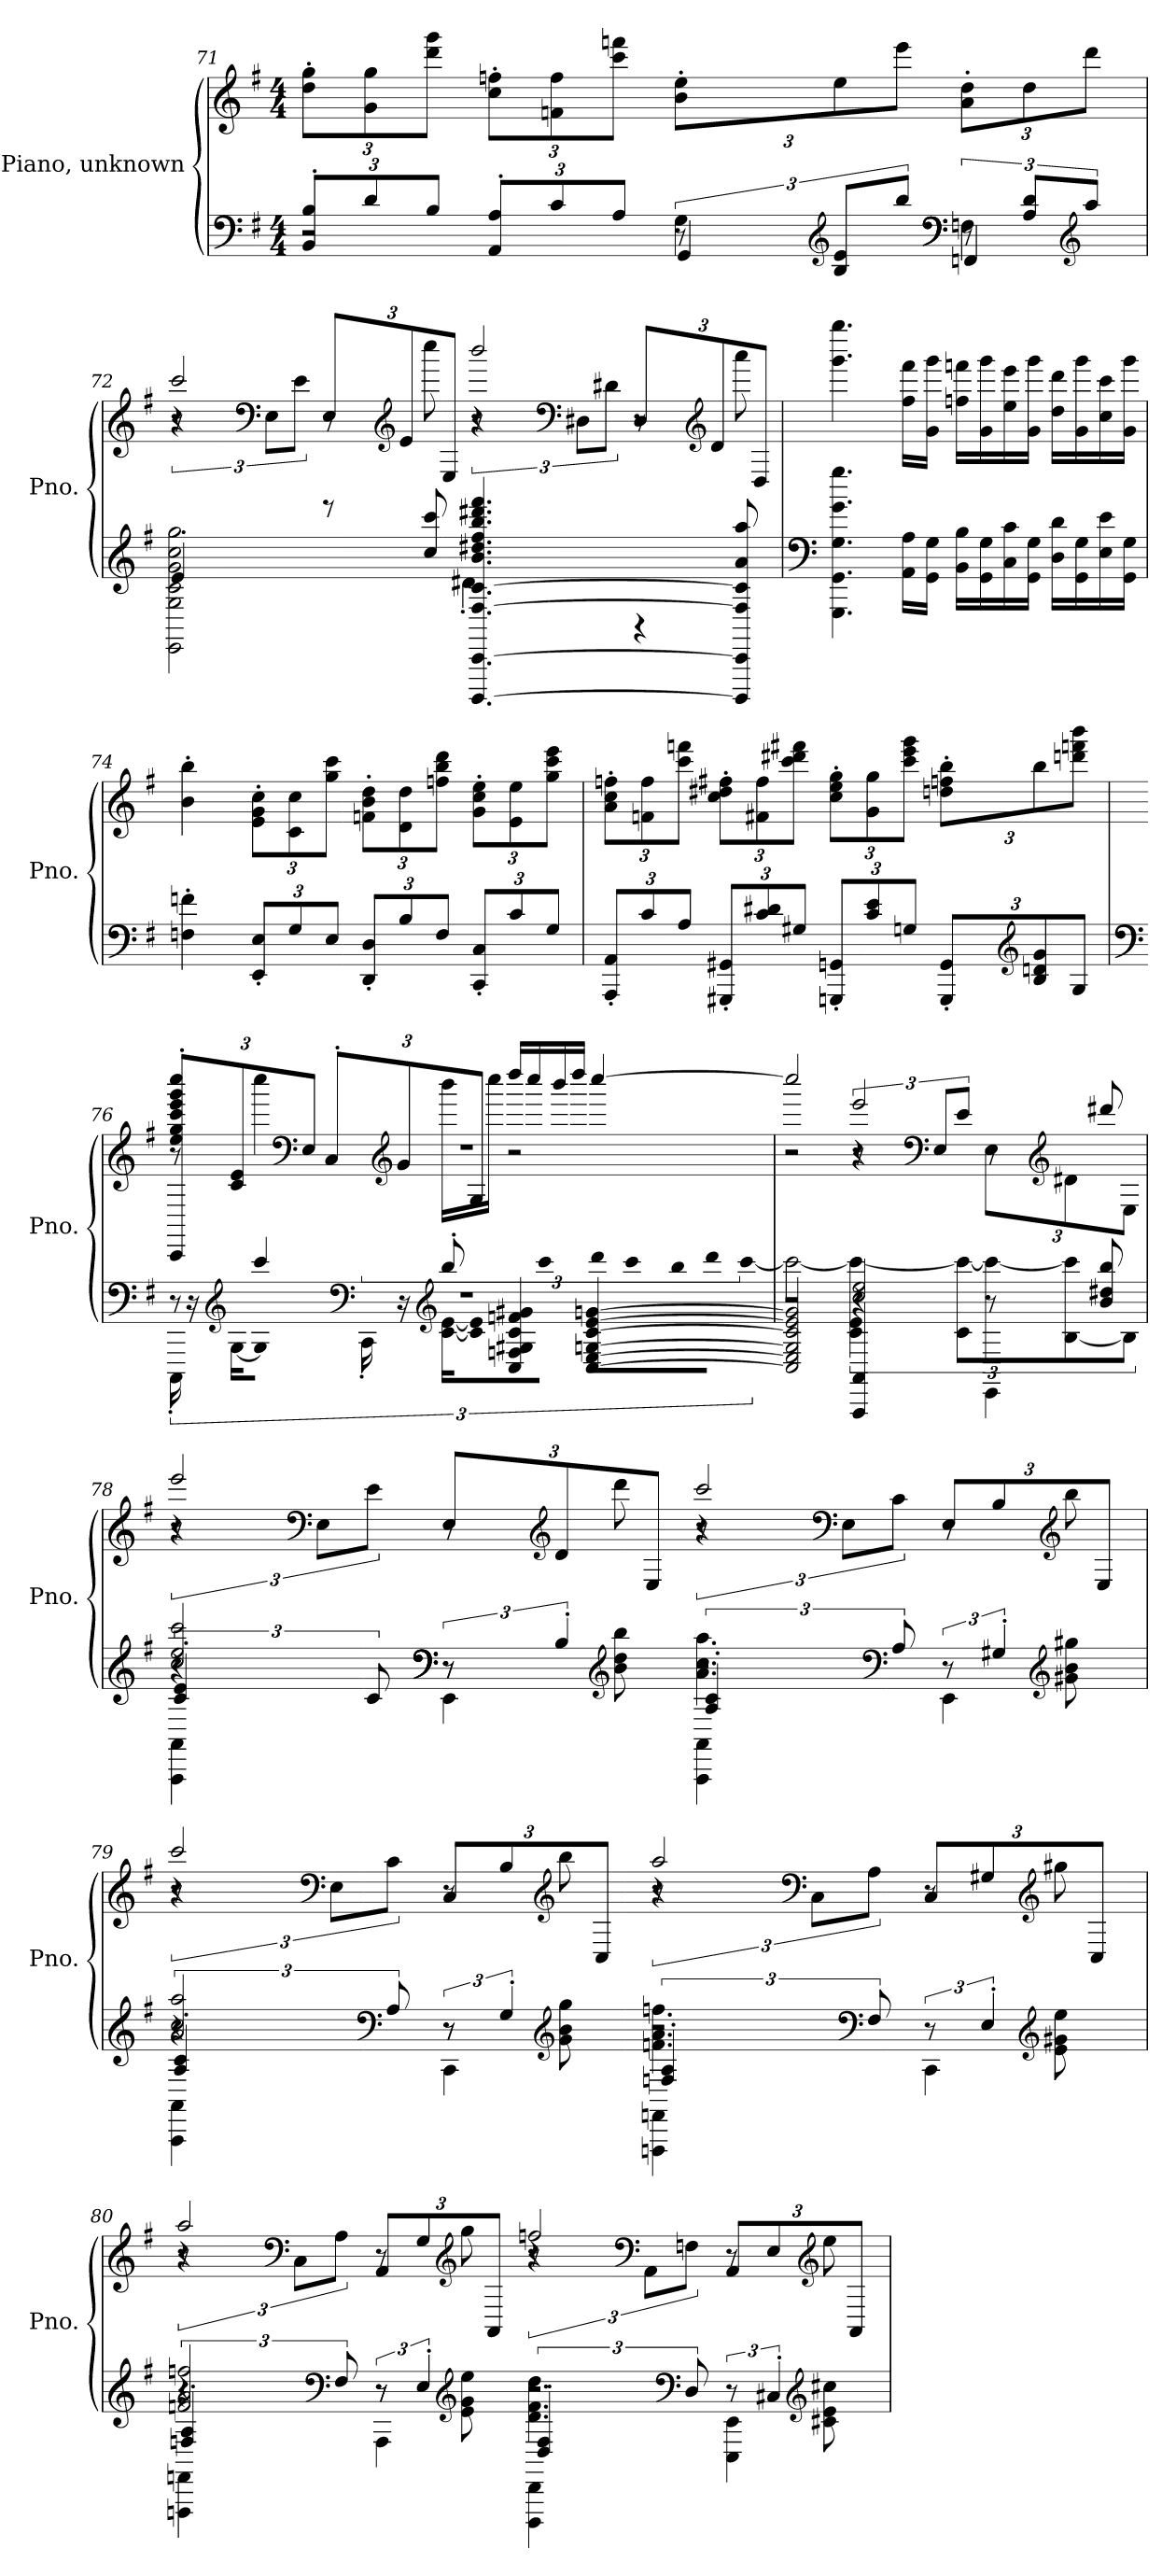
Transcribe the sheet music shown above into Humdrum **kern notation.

**kern	**kern
*part1	*part1
*staff2	*staff1
*I"Piano, unknown	*
*I'Pno.	*
*clefF4	*clefG2
*k[f#]	*k[f#]
*M4/4	*M4/4
*Xbrackettup	*Xbrackettup
=71	=71
*^	*
*	*^	*
12BB/' 12B/'L	2r	2r	12dd\' 12gg\'L
12d/	.	.	12g\ 12gg\
12B/J	.	.	12ddd\ 12ggg\J
12AA/' 12A/'L	.	.	12cc\' 12ffn\'L
12c/	.	.	12fn\ 12ff\
12A/J	.	.	12ccc\ 12fffn\J
*brackettup	*	*	*
12r	4G\	4GG/	12b\' 12ee\'L
*clefG2	*	*	*
12B/ 12e/L	.	.	12ee\
12bb/J	.	.	12eee\J
*clefF4	*	*	*
12r	4Fn\	4FFn/	12a\' 12dd\'L
12A/ 12d/L	.	.	12dd\
*clefG2	*	*	*
12aa/J	.	.	12ddd\J
*	*v	*v	*
!!LO:LB:g=z
=72	=72	=72
*	*	*^
*	*	*	*brackettup
*	*	*	*^
4e'/	2EE\ 2G\ 2c\ 2g\ 2cc\ 2gg\	2ccc/	12r	4r
*	*	*clefF4	*	*
.	.	.	12E\L	.
.	.	.	12e\J	.
*	*	*	*	*Xbrackettup
8r	.	.	8r	12E/L
*	*	*clefG2	*	*
.	.	.	.	12e/
8cc/ 8ccc/	.	.	8cccc\	.
.	.	.	.	12E/J
*	*	*	*brackettup	*
[4.BBBB/ [4.CC/ [4.F#/ [4.c/ 4.b/ 4.dd#X/ 4.ff#/ 4.bb/ 4.ddd#X/ 4.fff#/	4d#X'\	2bbb/	12r	4r
*	*	*clefF4	*	*
.	.	.	12D#X\L	.
.	.	.	12d#X\J	.
*	*	*	*	*Xbrackettup
.	4r	.	8r	12D#/L
*	*	*clefG2	*	*
.	.	.	.	12d#/
8BBBB/] 8CC/] 8F#/] 8c/] 8a/ 8aa/	.	.	8aaa\	.
.	.	.	.	12D#/J
*v	*v	*	*	*
*	*v	*v	*v
=73	=73
*clefF4	*
4.GGG\ 4.GG\ 4.G\ 4.g\ 4.gg\	4.ggg\ 4.gggg\
16AA\ 16A\LL	16ff#\ 16fff#\LL
16GG\ 16G\JJ	16g\ 16ggg\JJ
16BB\ 16B\LL	16ffn\ 16fffn\LL
16GG\ 16G\	16g\ 16ggg\
16C\ 16c\	16ee\ 16eee\
16GG\ 16G\JJ	16g\ 16ggg\JJ
16D\ 16d\LL	16dd\ 16ddd\LL
16GG\ 16G\	16g\ 16ggg\
16E\ 16e\	16cc\ 16ccc\
16GG\ 16G\JJ	16g\ 16ggg\JJ
!!LO:LB:g=z
=74	=74
4Fn\' 4fn\'	4b\' 4bb\'
*Xbrackettup	*
12EE/' 12E/'L	12e\' 12g\' 12cc\'L
12G/	12c\ 12cc\
12E/J	12gg\ 12ccc\J
12DD/' 12D/'L	12fn\' 12b\' 12dd\'L
12B/	12d\ 12dd\
12F/J	12ffn\ 12bb\ 12ddd\J
12CC/' 12C/'L	12g\' 12cc\' 12ee\'L
12c/	12e\ 12ee\
12G/J	12gg\ 12ccc\ 12eee\J
=75	=75
12AAA/' 12AA/'L	12a\' 12cc\' 12ffn\'L
12c/	12fn\ 12ff\
12A/J	12ccc\ 12fffn\J
12GGG#X/' 12GG#X/'L	12cc\' 12dd#X\' 12ff#X\'L
12c/ 12d#X/	12f#X\ 12ff#\
12G#X/J	12ccc\ 12ddd#X\ 12fff#X\J
12GGGn/' 12GGn/'L	12cc\' 12ee\' 12gg\'L
12c/ 12e/	12g\ 12gg\
12Gn/J	12ccc\ 12eee\ 12ggg\J
12GGG/' 12GG/'L	12ddn\' 12ffn\' 12bb\'L
*clefG2	*
12B/ 12dn/ 12g/	12bb\
12G/J	12dddn\ 12fffn\ 12bbb\J
!!LO:LB:g=z
=76	=76
*clefF4	*
*^	*
*	*brackettup	*
*	*^	*^
*	*	*	*	*^
1r	24CCC'\	8r	1r	8r	12CC/' 12ee/' 12gg/' 12ccc/' 12eee/' 12ggg/' 12cccc/'L
.	24r	.	.	.	.
*clefG2	*	*	*	*	*
.	[24G\KL	.	.	.	12c/ 12e/
.	8G\J]	4ccc/	.	4cccc\	.
*	*	*	*clefF4	*	*
.	.	.	.	.	12E/J
*clefF4	*	*	*	*	*
.	24CC'\	.	.	.	12C'/L
.	24r	.	.	.	.
*clefG2	*	*	*clefG2	*	*
.	[24c\ [24e\LL	.	.	.	12g/
.	16c\] 16e\]	8bb'/	.	16bbb\LL	.
.	.	.	.	.	12G/J
.	16ccc\JJ	.	.	16cccc\JJ	.
.	16ddd\LL	4C/ 4Fn/ 4G#X/ 4c/ 4fn/ 4g#X/	.	2r	16dddd/LL
.	16ccc\	.	.	.	16cccc/
.	16bb\	.	.	.	16bbb/
.	16ddd\JJ	.	.	.	16dddd/JJ
.	[4ccc\	[4C/ [4E/ [4Gn/ [4c/ [4e/ [4gn/	.	.	[4cccc/
=77	=77	=77	=77	=77	=77
*	*	*^	*	*	*
2r	2ccc\_	2C/] 2E/] 2G/] 2c/] 2e/] 2g/]	2r	2r	2r	2cccc/]
*	*	*	*	*	*	*brackettup
2cc/ 2ee/	6c\ 6e\ 6ccc\_	4AAA/ 4AA/	4r	2eee/	4r	12r
*	*	*	*	*clefF4	*	*
.	.	.	.	.	.	12E/L
.	12c\ 12ccc\_L	.	.	.	.	12e/J
*	*	*	*	*	*Xbrackettup	*
.	12ccc\_	8r	4EE\	.	12E\L	8r
*	*	*	*	*clefG2	*	*
.	[12B\ 12ccc\]	.	.	.	12d#X\	.
.	.	8b/ 8dd#X/ 8bb/	.	.	.	8ddd#X/
.	12B\J]	.	.	.	12E\J	.
!!LO:PB:g=z	!!	!!
=78	=78	=78	=78	=78	=78	=78
*	*	*	*	*	*brackettup	*
2cc/ 2ee/ 2ccc/	4AAA\ 4AA\	6c/' 6e/'	4r	2eee/	12r	4r
*	*	*	*	*clefF4	*	*
.	.	.	.	.	12E\L	.
.	.	12c/	.	.	12e\J	.
*clefF4	*	*	*	*	*	*
*	*	*	*	*	*	*Xbrackettup
.	8r	12r	4EE\	.	8r	12E/L
*	*	*	*	*clefG2	*	*
.	.	6B'/	.	.	.	12d/
*clefG2	*	*	*	*	*	*
.	8b\ 8dd\ 8bb\	.	.	.	8ddd\	.
.	.	.	.	.	.	12E/J
*	*	*	*	*	*brackettup	*
2r	4.a\ 4.cc\ 4.aa\	6A/' 6c/'	4AAA\ 4AA\	2ccc/	12r	4r
*	*	*	*	*clefF4	*	*
.	.	.	.	.	12E\L	.
*clefF4	*	*	*	*	*	*
.	.	12A/	.	.	12c\J	.
*	*	*	*	*	*	*Xbrackettup
.	.	12r	4EE\	.	8r	12E/L
.	.	6G#X'/	.	.	.	12B/
*clefG2	*	*	*	*clefG2	*	*
.	8g#X\ 8b\ 8gg#X\	.	.	.	8bb\	.
.	.	.	.	.	.	12E/J
!!LO:LB:g=z	!!	!!
=79	=79	=79	=79	=79	=79	=79
*	*	*	*	*	*brackettup	*
2a/ 2cc/ 2aa/	4AAA\ 4AA\	6A/' 6c/'	4r	2ccc/	12r	4r
*	*	*	*	*clefF4	*	*
.	.	.	.	.	12E\L	.
*clefF4	*	*	*	*	*	*
.	.	12A/	.	.	12c\J	.
*	*	*	*	*	*	*Xbrackettup
.	8r	12r	4CC\	.	8r	12C/L
.	.	6G'/	.	.	.	12B/
*clefG2	*	*	*	*clefG2	*	*
.	8g\ 8b\ 8gg\	.	.	.	8bb\	.
.	.	.	.	.	.	12C/J
*	*	*	*	*	*brackettup	*
2r	4.fn\ 4.a\ 4.ffn\	6Fn/' 6A/'	4FFFn\ 4FFn\	2aa/	12r	4r
*	*	*	*	*clefF4	*	*
.	.	.	.	.	12C\L	.
*clefF4	*	*	*	*	*	*
.	.	12F/	.	.	12A\J	.
*	*	*	*	*	*	*Xbrackettup
.	.	12r	4CC\	.	8r	12C/L
.	.	6E'/	.	.	.	12G#X/
*clefG2	*	*	*	*clefG2	*	*
.	8e\ 8g#X\ 8ee\	.	.	.	8gg#X\	.
.	.	.	.	.	.	12C/J
!!LO:LB:g=z	!!	!!
=80	=80	=80	=80	=80	=80	=80
*	*	*	*	*	*brackettup	*
2fn/ 2a/ 2ffn/	4FFFn\ 4FFn\	6Fn/' 6A/'	4r	2aa/	12r	4r
*	*	*	*	*clefF4	*	*
.	.	.	.	.	12C\L	.
*clefF4	*	*	*	*	*	*
.	.	12F/	.	.	12A\J	.
*	*	*	*	*	*	*Xbrackettup
.	8r	12r	4AAA\	.	8r	12AA/L
.	.	6E'/	.	.	.	12G/
*clefG2	*	*	*	*clefG2	*	*
.	8e\ 8g\ 8ee\	.	.	.	8gg\	.
.	.	.	.	.	.	12AA/J
*	*	*	*	*	*brackettup	*
2r	4.d\ 4.f\ 4.dd\	6D/' 6F/'	4DDD\ 4DD\	2ffn/	12r	4r
*	*	*	*	*clefF4	*	*
.	.	.	.	.	12AA\L	.
*clefF4	*	*	*	*	*	*
.	.	12D/	.	.	12Fn\J	.
*	*	*	*	*	*	*Xbrackettup
.	.	12r	4EEE\ 4EE\	.	8r	12AA/L
.	.	6C#X'/	.	.	.	12E/
*clefG2	*	*	*	*clefG2	*	*
.	8c#X\ 8e\ 8cc#X\	.	.	.	8ee\	.
.	.	.	.	.	.	12AA/J
*v	*v	*v	*v	*	*	*
*	*v	*v	*v
=	=
*-	*-
